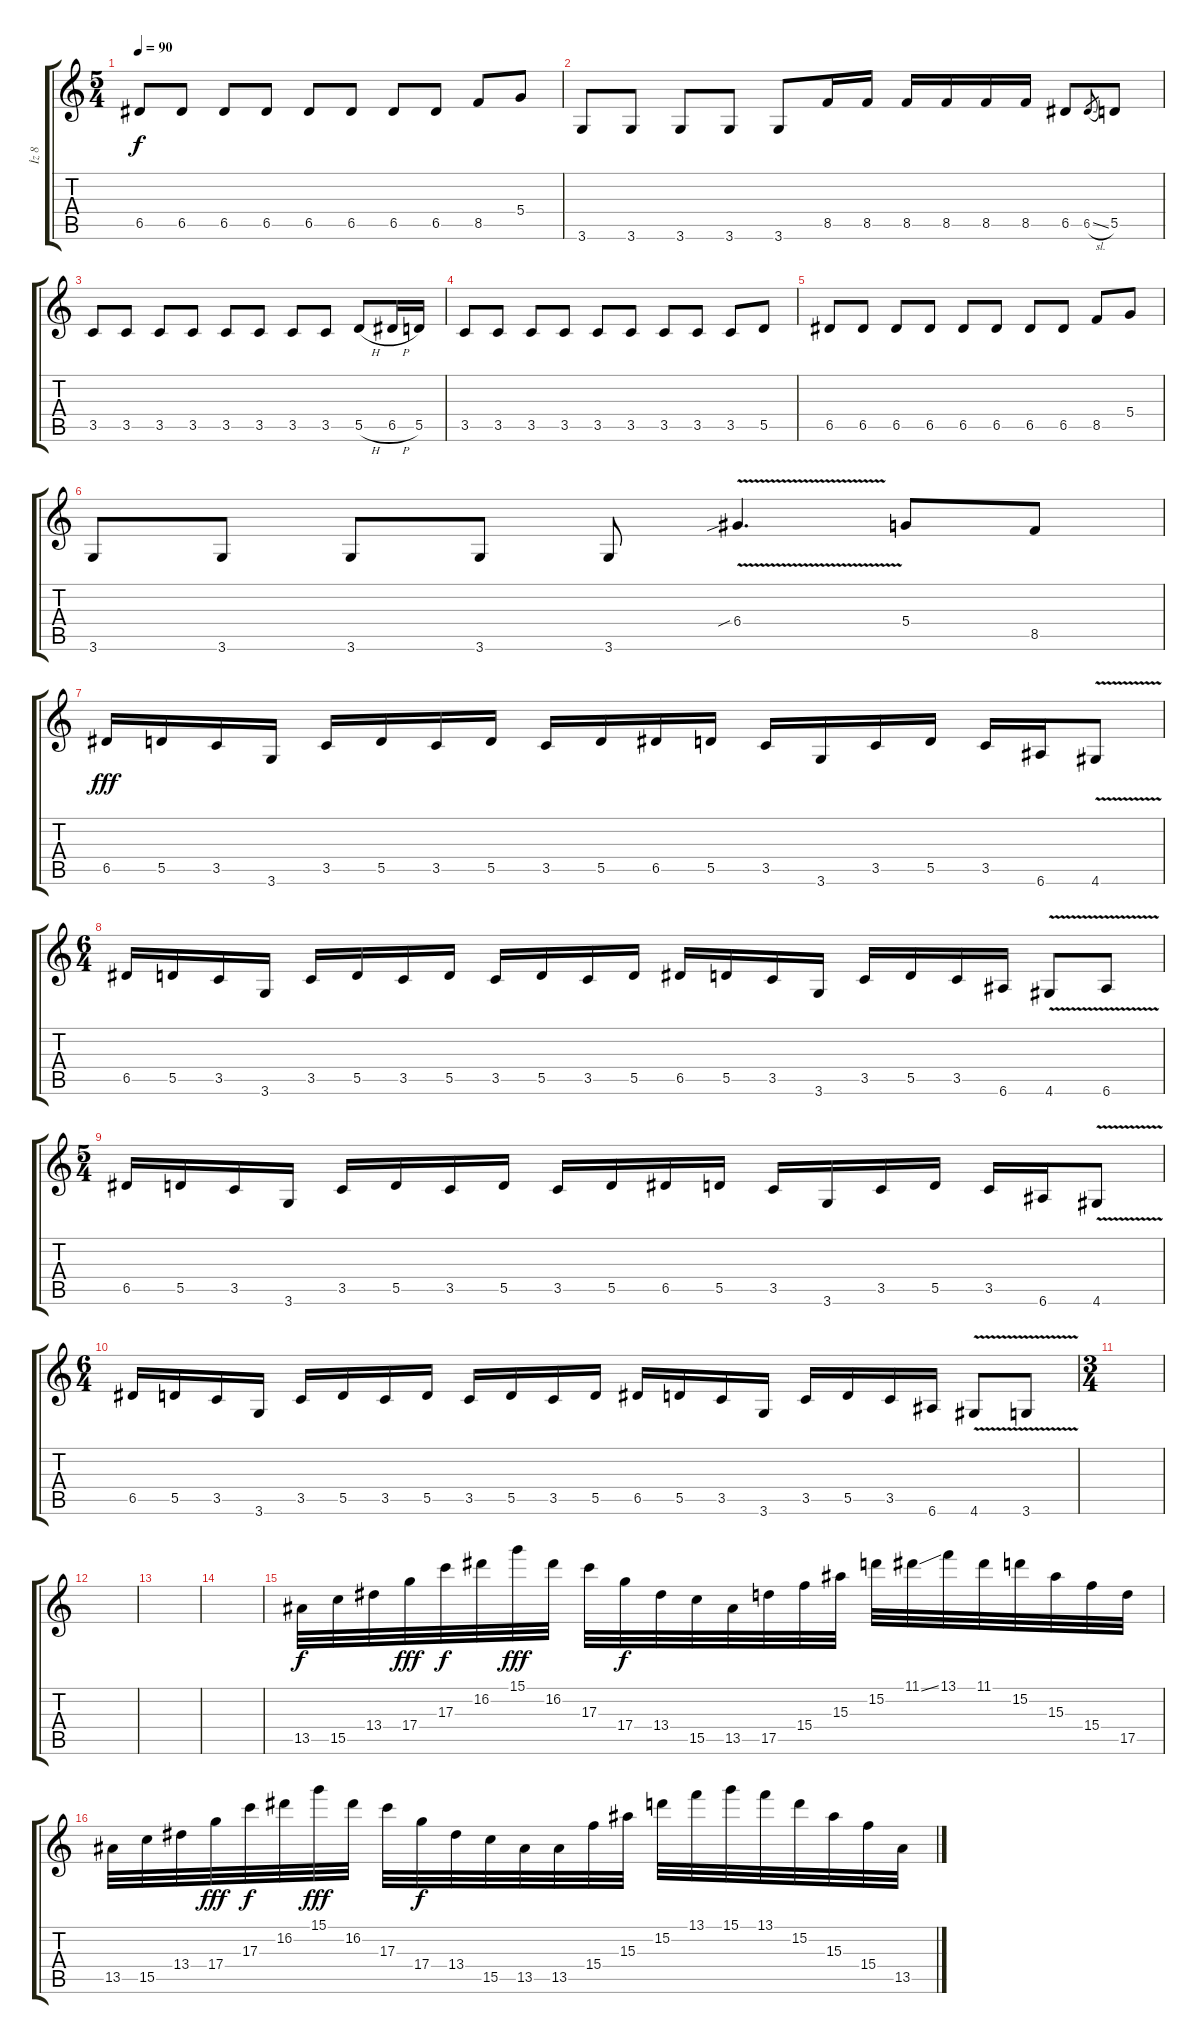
\track ("İz 8" "İz 8") {instrument overdrivenguitar}
\staff {score tabs}
\tuning (E4 B3 G3 D3 A2 E2) {hide}
\ts (5 4)
\tempo 90
\clef g2
\ks c
6.5.8{dy f} 6.5.8 6.5.8 6.5.8 6.5.8 6.5.8 6.5.8 6.5.8 8.5.8 5.4.8 |
3.6.8 3.6.8 3.6.8 3.6.8 3.6.8 8.5.16 8.5.16 8.5.16 8.5.16 8.5.16 8.5.16 6.5.8 6.5{sl}.8{gr} 5.5.8 |
3.5.8 3.5.8 3.5.8 3.5.8 3.5.8 3.5.8 3.5.8 3.5.8 5.5{h}.8 6.5{h}.16 5.5.16 |
3.5.8 3.5.8 3.5.8 3.5.8 3.5.8 3.5.8 3.5.8 3.5.8 3.5.8 5.5.8 |
6.5.8 6.5.8 6.5.8 6.5.8 6.5.8 6.5.8 6.5.8 6.5.8 8.5.8 5.4.8 |
3.6.8 3.6.8 3.6.8 3.6.8 3.6.8 6.4{v sib}.4{d} 5.4.8 8.5.8 |
6.5.16{dy fff volume 8} 5.5.16 3.5.16 3.6.16 3.5.16 5.5.16 3.5.16 5.5.16 3.5.16 5.5.16 6.5.16 5.5.16 3.5.16 3.6.16 3.5.16 5.5.16 3.5.16 6.6.16 4.6{v}.8 |
\ts (6 4)
6.5.16 5.5.16 3.5.16 3.6.16 3.5.16 5.5.16 3.5.16 5.5.16 3.5.16 5.5.16 3.5.16 5.5.16 6.5.16 5.5.16 3.5.16 3.6.16 3.5.16 5.5.16 3.5.16 6.6.16 4.6{v}.8 6.6{v}.8 |
\ts (5 4)
6.5.16{volume 8} 5.5.16 3.5.16 3.6.16 3.5.16 5.5.16 3.5.16 5.5.16 3.5.16 5.5.16 6.5.16 5.5.16 3.5.16 3.6.16 3.5.16 5.5.16 3.5.16 6.6.16 4.6{v}.8 |
\ts (6 4)
6.5.16 5.5.16 3.5.16 3.6.16 3.5.16 5.5.16 3.5.16 5.5.16 3.5.16 5.5.16 3.5.16 5.5.16 6.5.16 5.5.16 3.5.16 3.6.16 3.5.16 5.5.16 3.5.16 6.6.16 4.6{v}.8 3.6{v}.8 |
\ts (3 4)
|
|
|
|
13.5.32{dy f} 15.5.32 13.4.32 17.4.32{dy fff} 17.3.32{dy f} 16.2.32 15.1.32{dy fff} 16.2.32 17.3.32 17.4.32{dy f} 13.4.32 15.5.32 13.5.32 17.5.32 15.4.32 15.3.32 15.2.32 11.1{ss}.32 13.1.32 11.1.32 15.2.32 15.3.32 15.4.32 17.5.32 |
13.5.32 15.5.32 13.4.32 17.4.32{dy fff} 17.3.32{dy f} 16.2.32 15.1.32{dy fff} 16.2.32 17.3.32 17.4.32{dy f} 13.4.32 15.5.32 13.5.32 13.5.32 15.4.32 15.3.32 15.2.32 13.1.32 15.1.32 13.1.32 15.2.32 15.3.32 15.4.32 13.5.32
